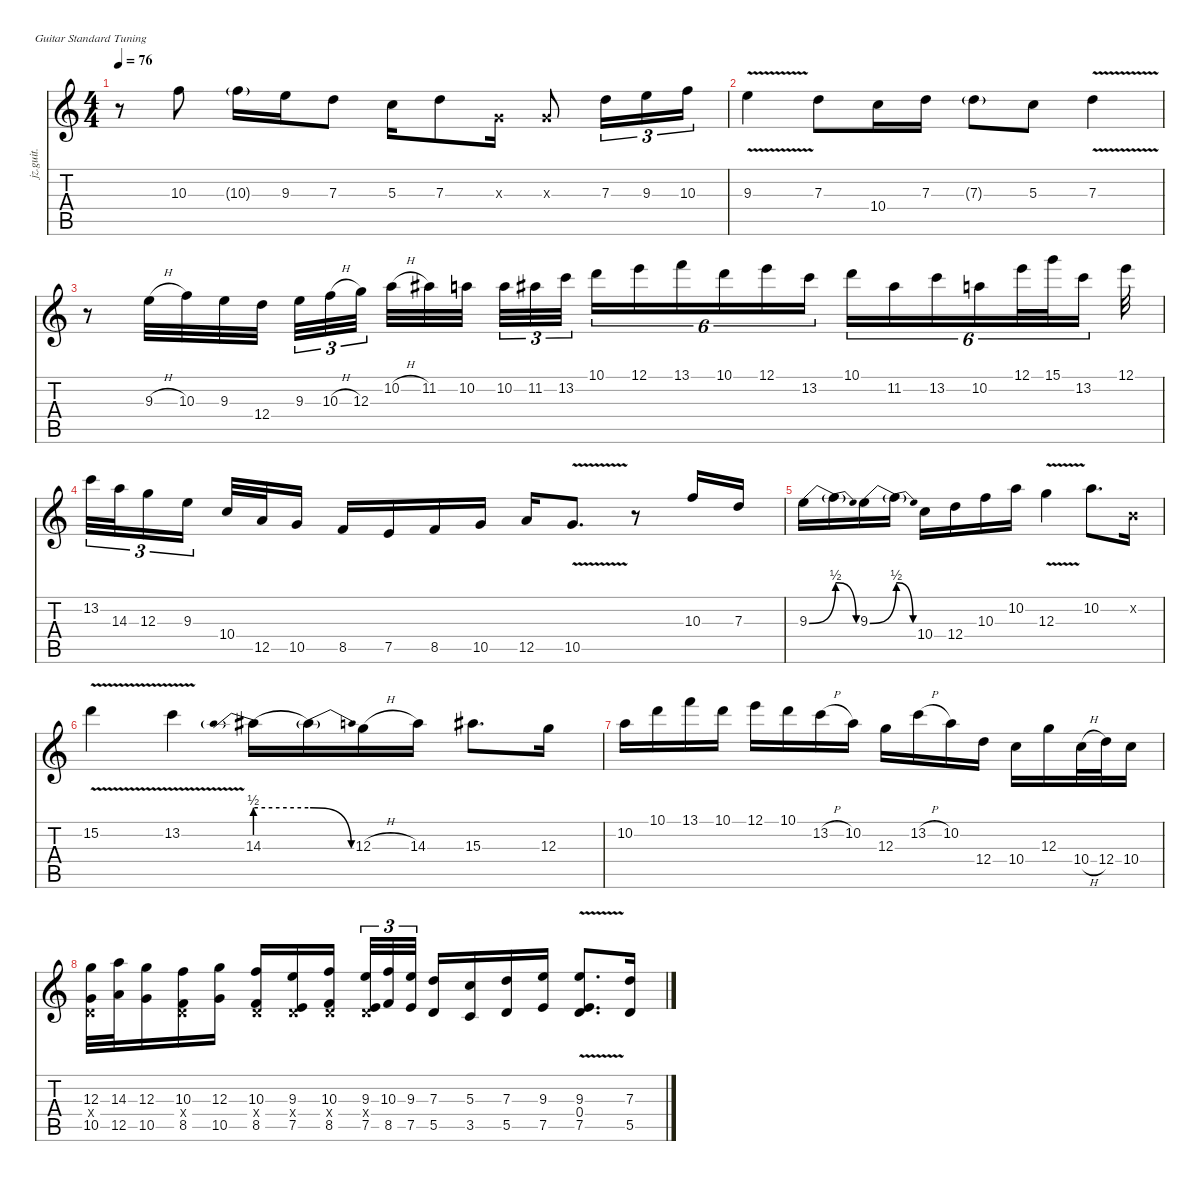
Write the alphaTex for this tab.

\defaultSystemsLayout 4
\hideDynamics
\bracketExtendMode nobrackets
\otherSystemsTrackNameOrientation horizontal
\track ("Lead Guitar" "jz.guit.") {instrument electricguitarjazz}
\staff {score tabs}
\tuning (E4 B3 G3 D3 A2 E2)
\ts (4 4)
\tempo 76
\clef g2
\ks c
r.8{dy f beam Down} 10.3.8{beam Down} 10.3{g}.16{beam Down} 9.3.16{beam Down} 7.3.8{beam Down} 5.3.16{beam Down} 7.3.8{beam Down} 0.3{x}.16{beam Down} 0.3{x}.8{beam Up} 7.3.16{tu (3 2) beam Down} 9.3.16{tu (3 2) beam Down} 10.3.16{tu (3 2) beam Down} |
9.3{v}.4{beam Down} 7.3.8{beam Down} 10.4.16{beam Down} 7.3.16{beam Down} 7.3{g}.8{dy mf beam Down} 5.3.8{dy f beam Down} 7.3{v}.4{beam Down} |
r.8{beam Down} 9.3{h}.32{beam Down} 10.3.32{beam Down} 9.3.32{beam Down} 12.4.32{beam Down} 9.3.32{tu (3 2) beam Down} 10.3{h}.32{tu (3 2) beam Down} 12.3.32{tu (3 2) beam Down} 10.2{h}.32{beam Down} 11.2{acc #}.32{beam Down} 10.2.32{beam Down} 10.2.32{tu (3 2) beam Down} 11.2{acc #}.32{tu (3 2) beam Down} 13.2.32{tu (3 2) beam Down} 10.1.16{tu (6 4) beam Down} 12.1.16{tu (6 4) beam Down} 13.1.16{tu (6 4) beam Down} 10.1.16{tu (6 4) beam Down} 12.1.16{tu (6 4) beam Down} 13.2.16{tu (6 4) beam Down} 10.1.16{tu (6 4) beam Down} 11.2{acc #}.16{tu (6 4) beam Down} 13.2.16{tu (6 4) beam Down} 10.2.16{tu (6 4) beam Down} 12.1.32{tu (6 4) beam Down} 15.1.32{tu (6 4) beam Down} 13.2.16{tu (6 4) beam Down} 12.1.32{beam Down} |
13.2.32{tu (3 2) beam Down} 14.3.32{tu (3 2) beam Down} 12.3.16{tu (3 2) beam Down} 9.3.16{tu (3 2) beam Down} 10.4.32{beam Up} 12.5.32{beam Up} 10.5.16{beam Up} 8.5.16{beam Up} 7.5.16{beam Up} 8.5.16{beam Up} 10.5.16{beam Up} 12.5.16{beam Up} 10.5{v}.8{d beam Up} r.8{beam Up} 10.3.16{beam Down} 7.3.16{beam Down} |
9.3{be (bend 0 0 60 2)}.16{beam Down} 9.3{be (release 0 2 60 0) t}.16{beam Down} 9.3{be (bend 0 0 60 2)}.16{beam Down} 9.3{be (release 0 2 60 0) t}.16{beam Down} 10.4.16{dy mf beam Down} 12.4.16{dy mp beam Down} 10.3.16{dy f beam Down} 10.2.16{beam Down} 12.3{v}.4{beam Down} 10.2.8{d beam Down} 0.2{x}.16{beam Down} |
15.2{v}.4{beam Down} 13.2{v}.4{beam Down} 14.3{be (prebend 0 2 60 2)}.16{beam Down} 14.3{be (release 0 2 60 0) t}.16{beam Down} 12.3{h}.16{beam Down} 14.3.16{beam Down} 15.3{acc #}.8{d beam Down} 12.3.16{beam Down} |
10.2.16{beam Down} 10.1.16{beam Down} 13.1.16{beam Down} 10.1.16{beam Down} 12.1.16{beam Down} 10.1.16{beam Down} 13.2{h}.16{beam Down} 10.2.16{beam Down} 12.3.16{beam Down} 13.2{h}.16{beam Down} 10.2.16{beam Down} 12.4.16{beam Down} 10.4.16{beam Down} 12.3.16{beam Down} 10.4{h}.32{beam Down} 12.4.32{beam Down} 10.4.16{beam Down} |
(12.3 0.4{x} 10.5).32{beam Down} (14.3 12.5).32{beam Down} (12.3 10.5).16{beam Down} (10.3 0.4{x} 8.5).16{beam Down} (12.3 10.5).16{beam Down} (10.3 0.4{x} 8.5).16{beam Up} (9.3 0.4{x} 7.5).16{beam Up} (10.3 0.4{x} 8.5).16{beam Up} (9.3 0.4{x} 7.5).32{tu (3 2) beam Up} (10.3 8.5).32{tu (3 2) beam Up} (9.3 7.5).32{tu (3 2) beam Up} (7.3 5.5).16{beam Up} (5.3 3.5).16{beam Up} (7.3 5.5).16{beam Up} (9.3 7.5).16{beam Up} (9.3{v} 0.4{v} 7.5{v}).8{d beam Up} (7.3 5.5).16{beam Up}
